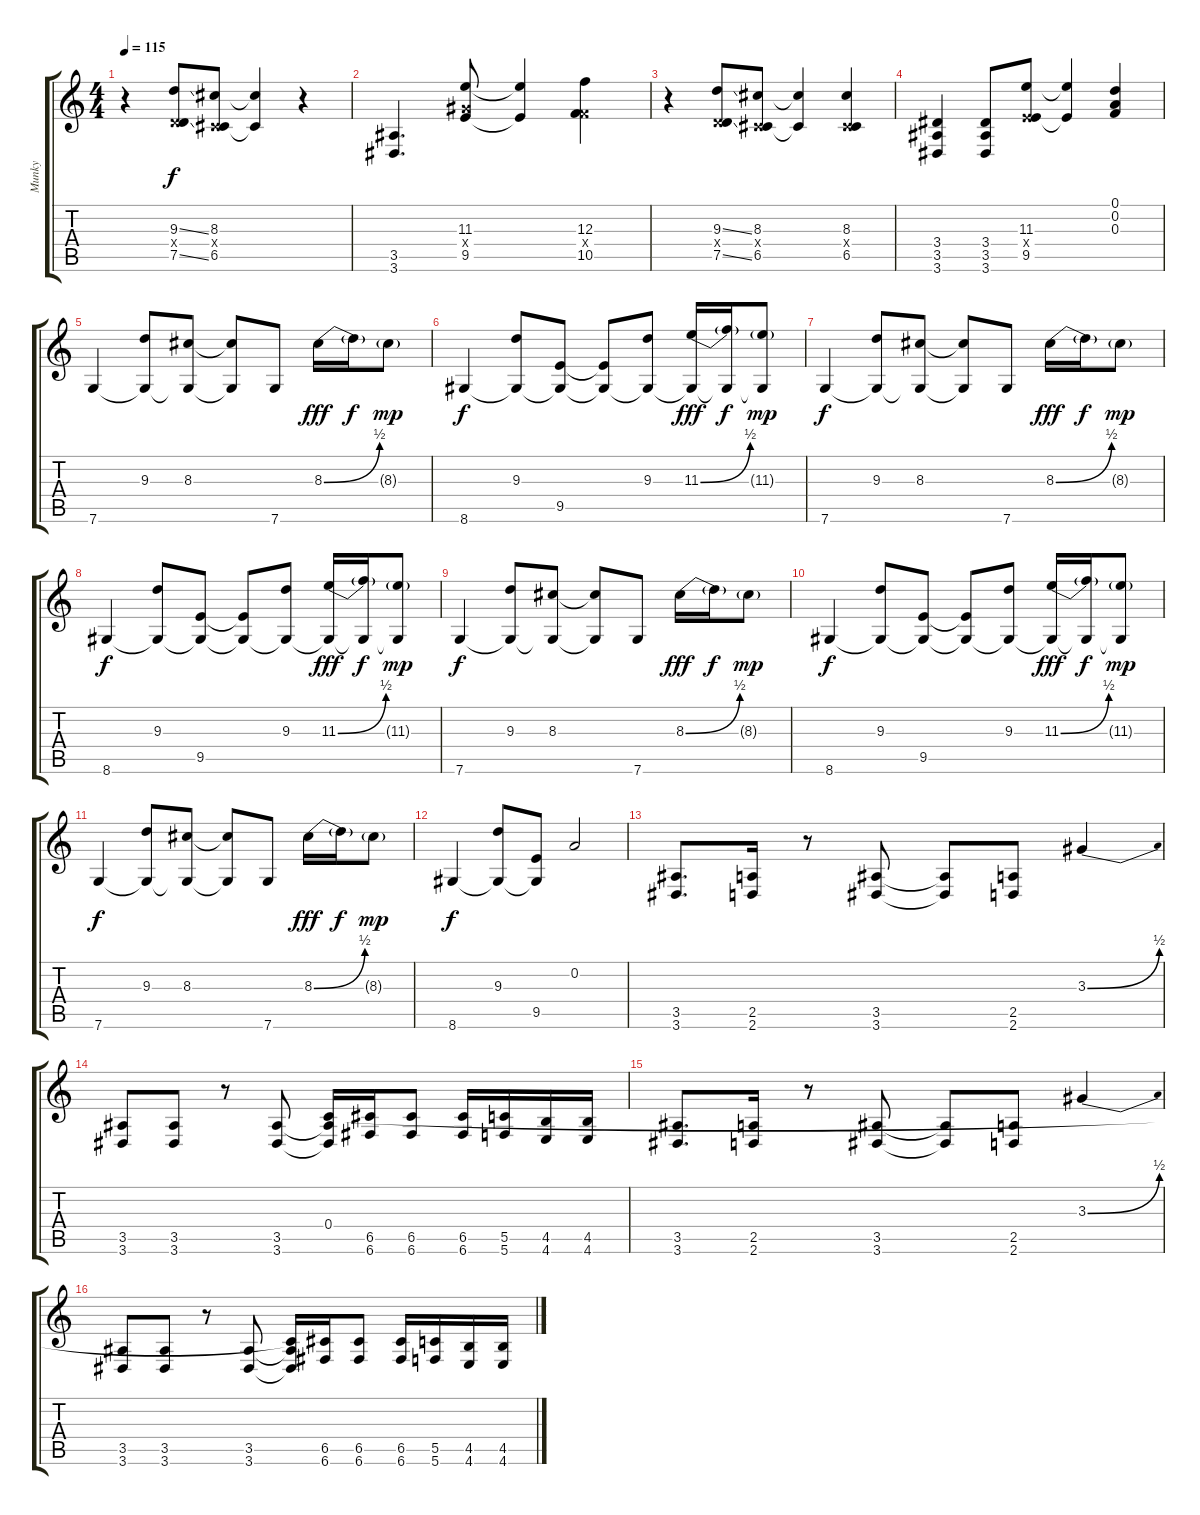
\track ("Munky" "Munky") {instrument distortionguitar}
\staff {score tabs}
\tuning (D4 A3 F3 C3 G2 C2) {hide}
\ts (4 4)
\tempo 115
\clef g2
\ks c
r.4{dy f} (9.3{ss} 2.4{x} 7.5{ss}).8 (8.3 0.4{x} 6.5).8 (8.3{t} 6.5{t}).4 r.4 |
(3.5 3.6).4{d} (11.3 8.4{x} 9.5).8 (11.3{t} 9.5{t}).4 (12.3 5.4{x} 10.5).4 |
r.4 (9.3{ss} 2.4{x} 7.5{ss}).8 (8.3 0.4{x} 6.5).8 (8.3{t} 6.5{t}).4 (8.3 1.4{x} 6.5).4 |
(3.4 3.5 3.6).4 (3.4 3.5 3.6).8 (11.3 4.4{x} 9.5).8 (11.3{t} 9.5{t}).4 (0.1 0.2 0.3).4 |
7.6.4{instrument electricguitarclean} (9.3 7.6{t}).8 (8.3 7.6{t}).8 (8.3{t} 7.6{t}).8 7.6.8 8.3{be (bend 0 0 60 2)}.16{dy fff} 8.3{t}.16{dy f} 8.3{g}.8{dy mp} |
8.6.4{dy f} (9.3 8.6{t}).8 (9.5 8.6{t}).8 (9.5{t} 8.6{t}).8 (9.3 8.6{t}).8 (11.3{be (bend 0 0 60 2)} 8.6{t}).16{dy fff} (11.3{t} 8.6{t}).16{dy f} (11.3{g} 8.6{t}).8{dy mp} |
7.6.4{dy f} (9.3 7.6{t}).8 (8.3 7.6{t}).8 (8.3{t} 7.6{t}).8 7.6.8 8.3{be (bend 0 0 60 2)}.16{dy fff} 8.3{t}.16{dy f} 8.3{g}.8{dy mp} |
8.6.4{dy f} (9.3 8.6{t}).8 (9.5 8.6{t}).8 (9.5{t} 8.6{t}).8 (9.3 8.6{t}).8 (11.3{be (bend 0 0 60 2)} 8.6{t}).16{dy fff} (11.3{t} 8.6{t}).16{dy f} (11.3{g} 8.6{t}).8{dy mp} |
7.6.4{dy f} (9.3 7.6{t}).8 (8.3 7.6{t}).8 (8.3{t} 7.6{t}).8 7.6.8 8.3{be (bend 0 0 60 2)}.16{dy fff} 8.3{t}.16{dy f} 8.3{g}.8{dy mp} |
8.6.4{dy f} (9.3 8.6{t}).8 (9.5 8.6{t}).8 (9.5{t} 8.6{t}).8 (9.3 8.6{t}).8 (11.3{be (bend 0 0 60 2)} 8.6{t}).16{dy fff} (11.3{t} 8.6{t}).16{dy f} (11.3{g} 8.6{t}).8{dy mp} |
7.6.4{dy f} (9.3 7.6{t}).8 (8.3 7.6{t}).8 (8.3{t} 7.6{t}).8 7.6.8 8.3{be (bend 0 0 60 2)}.16{dy fff} 8.3{t}.16{dy f} 8.3{g}.8{dy mp} |
8.6.4{dy f} (9.3 8.6{t}).8 (9.5 8.6{t}).8 0.2.2 |
(3.5 3.6).8{d instrument distortionguitar} (2.5 2.6).16 r.8 (3.5 3.6).8 (3.5{t} 3.6{t}).8 (2.5 2.6).8 3.3{be (bend 0 0 60 2)}.4 |
(3.5 3.6).8 (3.5 3.6).8 r.8 (3.5 3.6).8 (0.4 3.5{t} 3.6{t}).16 (6.5 6.6).16 (6.5 6.6).8 (6.5 6.6).16 (5.5 5.6).16 (4.5 4.6).16 (4.5 4.6).16 |
(3.5 3.6).8{d} (2.5 2.6).16 r.8 (3.5 3.6).8 (3.5{t} 3.6{t}).8 (2.5 2.6).8 3.3{be (bend 0 0 60 2)}.4 |
(3.5 3.6).8 (3.5 3.6).8 r.8 (3.5 3.6).8 (0.4{t} 3.5{t} 3.6{t}).16 (6.5 6.6).16 (6.5 6.6).8 (6.5 6.6).16 (5.5 5.6).16 (4.5 4.6).16 (4.5 4.6).16
